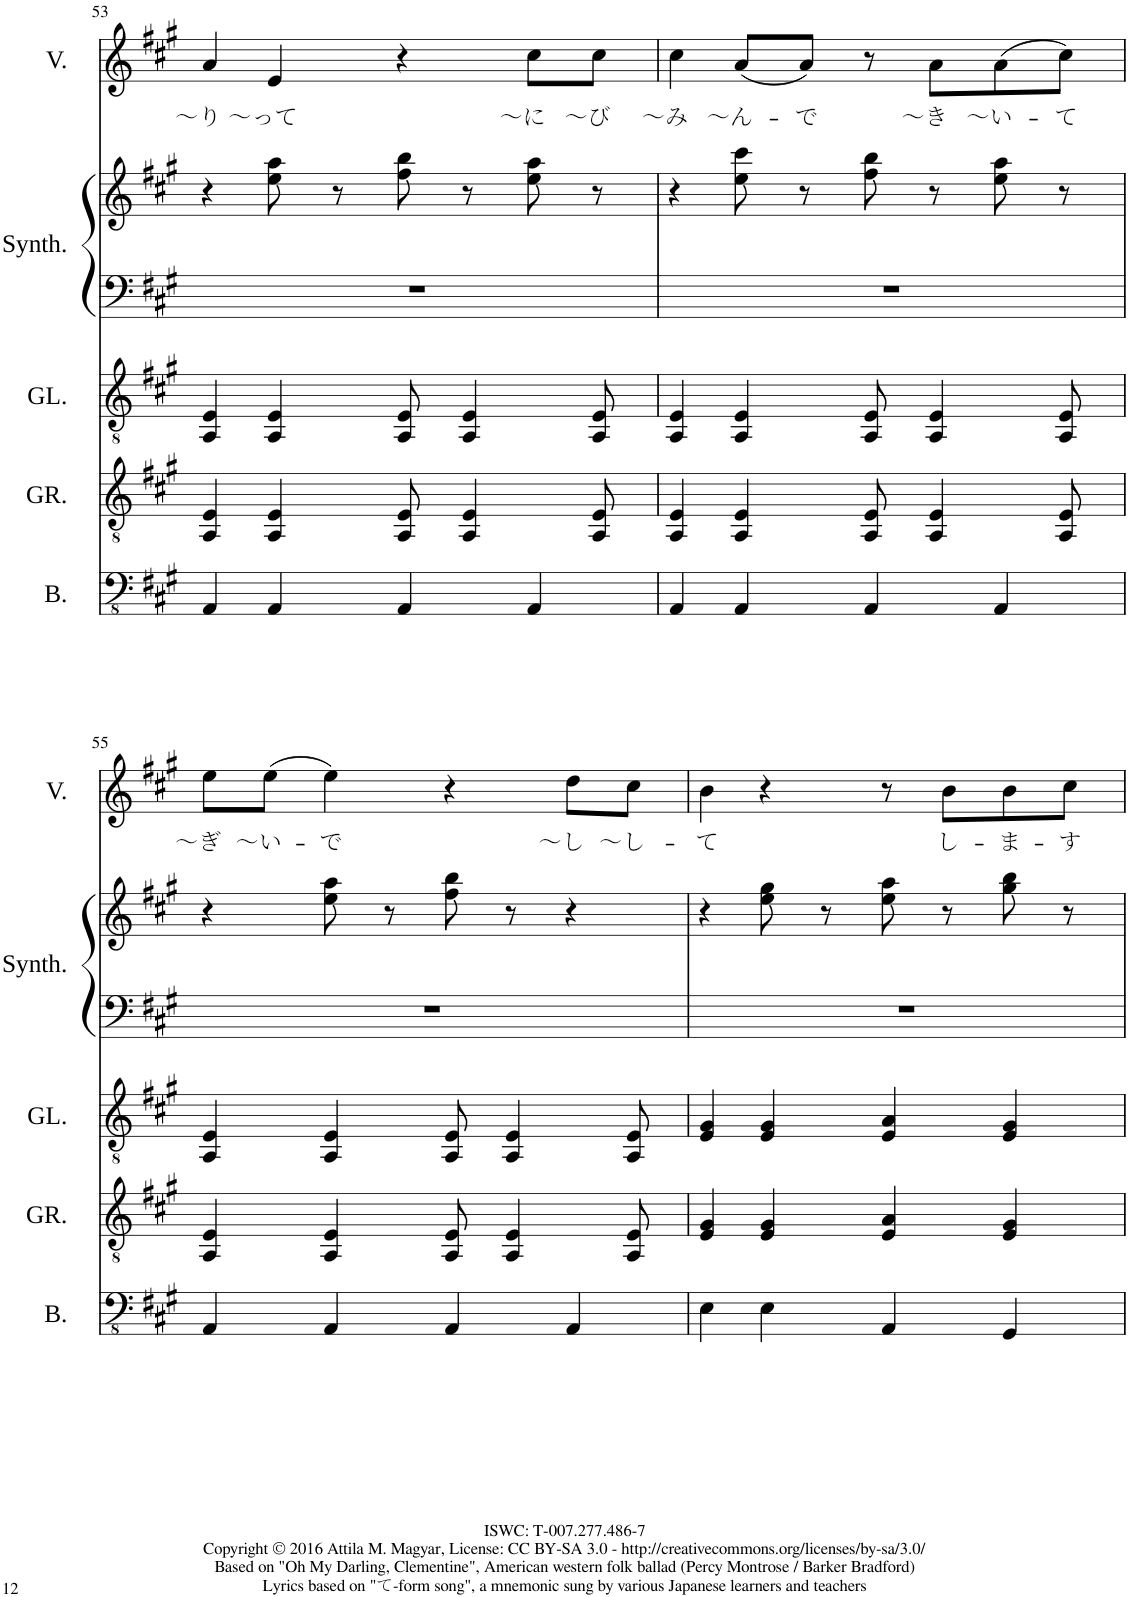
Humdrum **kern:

**kern	**kern	**kern	**kern	**kern	**kern	**text
*part5	*part4	*part3	*part2	*part2	*part1	*part1
*staff6	*staff5	*staff4	*staff3	*staff2	*staff1	*staff1
*I"Bass	*I"Guitar Right	*I"Guitar Left	*I"Keyboard Synthesizer	*	*I"Vocal	*
*I'B.	*I'GR.	*I'GL.	*I'Synth.	*	*I'V.	*
!!LO:PB:g=z
*clefFv4	*clefGv2	*clefGv2	*clefF4	*clefG2	*clefG2	*
*k[f#c#g#]	*k[f#c#g#]	*k[f#c#g#]	*k[f#c#g#]	*k[f#c#g#]	*k[f#c#g#]	*
*M4/4	*M4/4	*M4/4	*M4/4	*M4/4	*M4/4	*
=53	=53	=53	=53	=53	=53	=53
!	!	!	!	!	!	!LO:LY:b
4AAA/	4AA/ 4E/	4AA/ 4E/	1r	4r	4a/	～り
!	!	!	!	!	!	!LO:LY:b
4AAA/	4AA/ 4E/	4AA/ 4E/	.	8ee\ 8aa\	4e/	～って
.	.	.	.	8r	.	.
4AAA/	8AA/ 8E/	8AA/ 8E/	.	8ff#\ 8bb\	4r	.
.	4AA/ 4E/	4AA/ 4E/	.	8r	.	.
!	!	!	!	!	!	!LO:LY:b
4AAA/	.	.	.	8ee\ 8aa\	8cc#\L	～に
!	!	!	!	!	!	!LO:LY:b
.	8AA/ 8E/	8AA/ 8E/	.	8r	8cc#\J	～び
=54	=54	=54	=54	=54	=54	=54
!	!	!	!	!	!	!LO:LY:b
4AAA/	4AA/ 4E/	4AA/ 4E/	1r	4r	4cc#\	～み
!	!	!	!	!	!	!LO:LY:b
4AAA/	4AA/ 4E/	4AA/ 4E/	.	8ee\ 8ccc#\	(8a/L	～ん-
!	!	!	!	!	!	!LO:LY:b
.	.	.	.	8r	8a/J)	-で
4AAA/	8AA/ 8E/	8AA/ 8E/	.	8ff#\ 8bb\	8r	.
!	!	!	!	!	!	!LO:LY:b
.	4AA/ 4E/	4AA/ 4E/	.	8r	8a\L	～き
!	!	!	!	!	!	!LO:LY:b
4AAA/	.	.	.	8ee\ 8aa\	(8a\	～い-
!	!	!	!	!	!	!LO:LY:b
.	8AA/ 8E/	8AA/ 8E/	.	8r	8cc#\J)	-て
!!LO:LB:g=z
=55	=55	=55	=55	=55	=55	=55
!	!	!	!	!	!	!LO:LY:b
4AAA/	4AA/ 4E/	4AA/ 4E/	1r	4r	8ee\L	～ぎ
!	!	!	!	!	!	!LO:LY:b
.	.	.	.	.	(8ee\J	～い-
!	!	!	!	!	!	!LO:LY:b
4AAA/	4AA/ 4E/	4AA/ 4E/	.	8ee\ 8aa\	4ee\)	-で
.	.	.	.	8r	.	.
4AAA/	8AA/ 8E/	8AA/ 8E/	.	8ff#\ 8bb\	4r	.
.	4AA/ 4E/	4AA/ 4E/	.	8r	.	.
!	!	!	!	!	!	!LO:LY:b
4AAA/	.	.	.	4r	8dd\L	～し
!	!	!	!	!	!	!LO:LY:b
.	8AA/ 8E/	8AA/ 8E/	.	.	8cc#\J	～し-
=56	=56	=56	=56	=56	=56	=56
!	!	!	!	!	!	!LO:LY:b
4EE\	4E/ 4G#/	4E/ 4G#/	1r	4r	4b\	-て
4EE\	4E/ 4G#/	4E/ 4G#/	.	8ee\ 8gg#\	4r	.
.	.	.	.	8r	.	.
4AAA/	4E/ 4A/	4E/ 4A/	.	8ee\ 8aa\	8r	.
!	!	!	!	!	!	!LO:LY:b
.	.	.	.	8r	8b\L	し-
!	!	!	!	!	!	!LO:LY:b
4GGG#/	4E/ 4G#/	4E/ 4G#/	.	8gg#\ 8bb\	8b\	-ま-
!	!	!	!	!	!	!LO:LY:b
.	.	.	.	8r	8cc#\J	-す
=	=	=	=	=	=	=
*-	*-	*-	*-	*-	*-	*-
